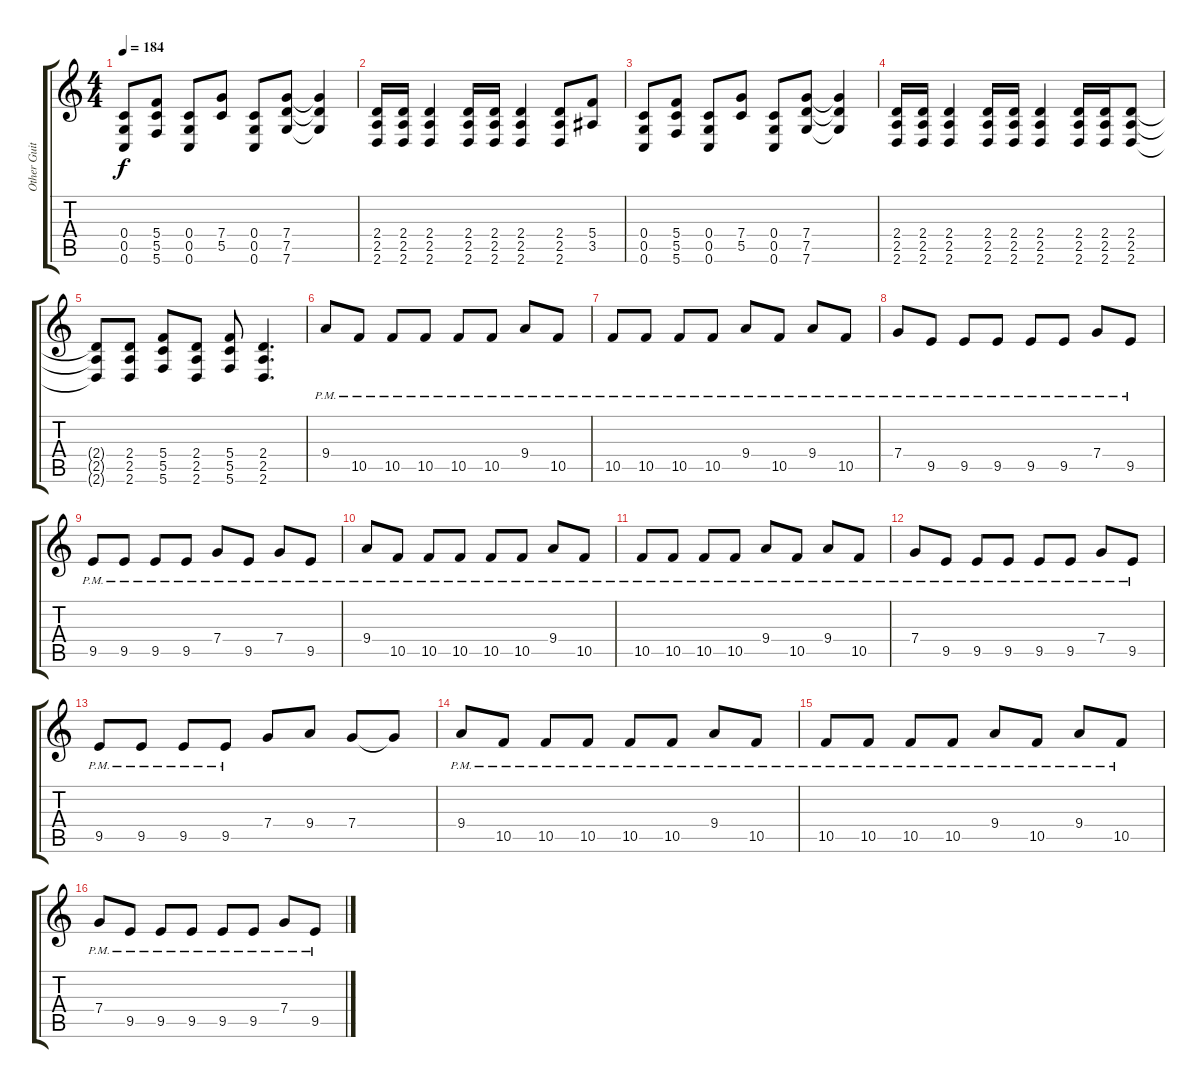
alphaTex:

\track ("Other Guitar 2 (Studio)" "Other Guit") {instrument acousticguitarsteel}
\staff {score tabs}
\tuning (D4 A3 F3 C3 G2 C2) {hide}
\ts (4 4)
\tempo 184
\clef g2
\ks c
(0.4 0.5 0.6).8{dy f} (5.4 5.5 5.6).8 (0.4 0.5 0.6).8 (7.4 5.5).8 (0.4 0.5 0.6).8 (7.4 7.5 7.6).8 (7.4{t} 7.5{t} 7.6{t}).4 |
(2.4 2.5 2.6).16 (2.4 2.5 2.6).16 (2.4 2.5 2.6).4 (2.4 2.5 2.6).16 (2.4 2.5 2.6).16 (2.4 2.5 2.6).4 (2.4 2.5 2.6).8 (5.4 3.5).8 |
(0.4 0.5 0.6).8 (5.4 5.5 5.6).8 (0.4 0.5 0.6).8 (7.4 5.5).8 (0.4 0.5 0.6).8 (7.4 7.5 7.6).8 (7.4{t} 7.5{t} 7.6{t}).4 |
(2.4 2.5 2.6).16 (2.4 2.5 2.6).16 (2.4 2.5 2.6).4 (2.4 2.5 2.6).16 (2.4 2.5 2.6).16 (2.4 2.5 2.6).4 (2.4 2.5 2.6).16 (2.4 2.5 2.6).16 (2.4 2.5 2.6).8 |
(2.4{t} 2.5{t} 2.6{t}).8 (2.4 2.5 2.6).8 (5.4 5.5 5.6).8 (2.4 2.5 2.6).8 (5.4 5.5 5.6).8 (2.4 2.5 2.6).4{d} |
9.4{pm}.8 10.5{pm}.8 10.5{pm}.8 10.5{pm}.8 10.5{pm}.8 10.5{pm}.8 9.4{pm}.8 10.5{pm}.8 |
10.5{pm}.8 10.5{pm}.8 10.5{pm}.8 10.5{pm}.8 9.4{pm}.8 10.5{pm}.8 9.4{pm}.8 10.5{pm}.8 |
7.4{pm}.8 9.5{pm}.8 9.5{pm}.8 9.5{pm}.8 9.5{pm}.8 9.5{pm}.8 7.4{pm}.8 9.5{pm}.8 |
9.5{pm}.8 9.5{pm}.8 9.5{pm}.8 9.5{pm}.8 7.4{pm}.8 9.5{pm}.8 7.4{pm}.8 9.5{pm}.8 |
9.4{pm}.8 10.5{pm}.8 10.5{pm}.8 10.5{pm}.8 10.5{pm}.8 10.5{pm}.8 9.4{pm}.8 10.5{pm}.8 |
10.5{pm}.8 10.5{pm}.8 10.5{pm}.8 10.5{pm}.8 9.4{pm}.8 10.5{pm}.8 9.4{pm}.8 10.5{pm}.8 |
7.4{pm}.8 9.5{pm}.8 9.5{pm}.8 9.5{pm}.8 9.5{pm}.8 9.5{pm}.8 7.4{pm}.8 9.5{pm}.8 |
9.5{pm}.8 9.5{pm}.8 9.5{pm}.8 9.5{pm}.8 7.4.8 9.4.8 7.4.8 7.4{t}.8 |
9.4{pm}.8 10.5{pm}.8 10.5{pm}.8 10.5{pm}.8 10.5{pm}.8 10.5{pm}.8 9.4{pm}.8 10.5{pm}.8 |
10.5{pm}.8 10.5{pm}.8 10.5{pm}.8 10.5{pm}.8 9.4{pm}.8 10.5{pm}.8 9.4{pm}.8 10.5{pm}.8 |
7.4{pm}.8 9.5{pm}.8 9.5{pm}.8 9.5{pm}.8 9.5{pm}.8 9.5{pm}.8 7.4{pm}.8 9.5{pm}.8
